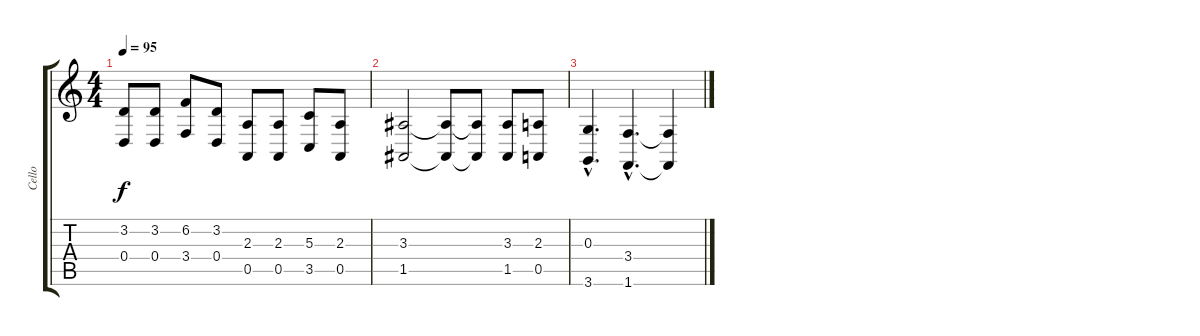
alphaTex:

\track ("Cello" "Cello") {instrument cello}
\staff {score tabs}
\tuning (E4 B3 G3 D3 A2 E2) {hide}
\ts (4 4)
\tempo 95
\clef g2
\ks c
(3.2 0.4).8{dy f} (3.2 0.4).8 (6.2 3.4).8 (3.2 0.4).8 (2.3 0.5).8 (2.3 0.5).8 (5.3 3.5).8 (2.3 0.5).8 |
(3.3 1.5).2 (3.3{t} 1.5{t}).8 (3.3{t} 1.5{t}).8 (3.3 1.5).8 (2.3 0.5).8 |
(0.3{hac} 3.6{hac}).4{d} (3.4{hac} 1.6{hac}).4{d} (3.4{t} 1.6{t}).4
